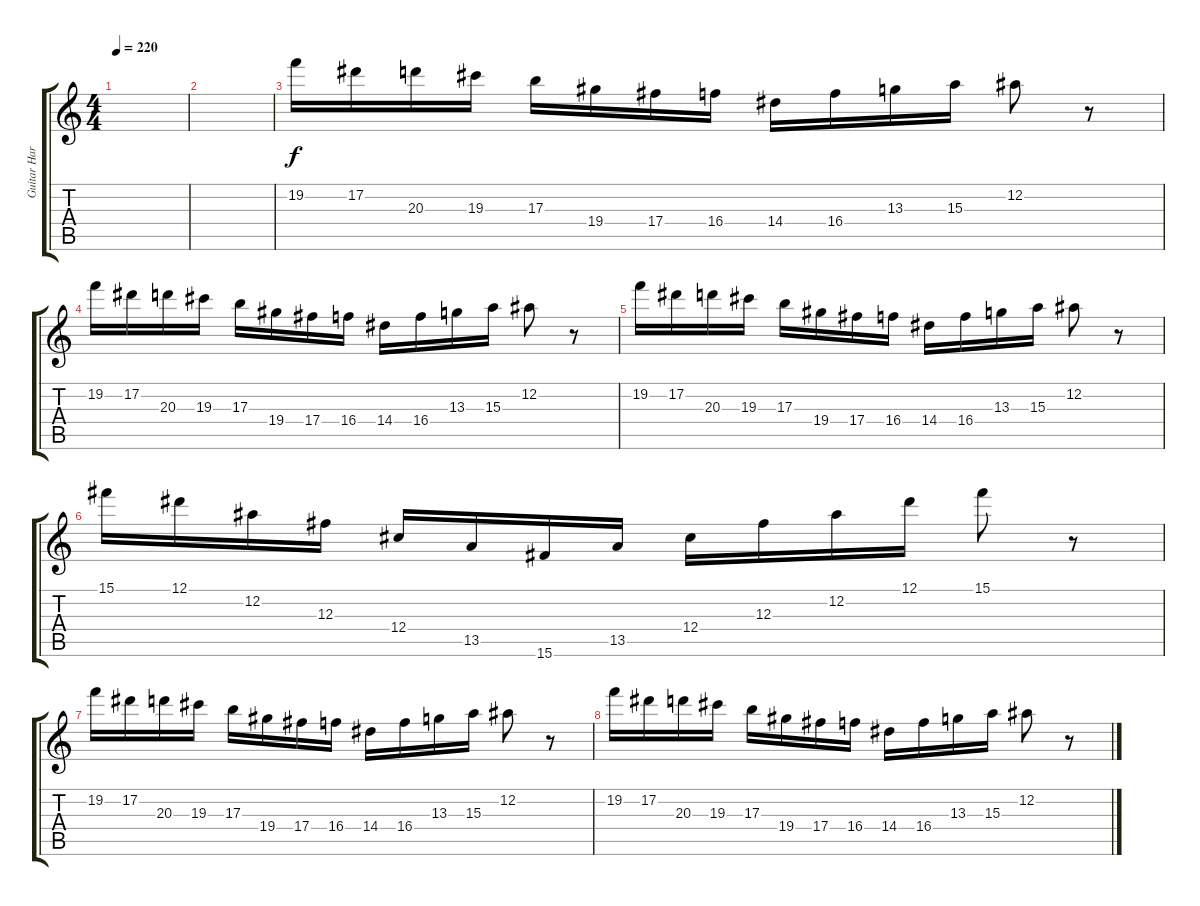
\track ("Guitar Harmo" "Guitar Har") {instrument overdrivenguitar}
\staff {score tabs}
\tuning (Eb4 Bb3 Gb3 Db3 Ab2 Eb2) {hide}
\ts (4 4)
\tempo 220
\clef g2
\ks c
|
|
19.2.16 17.2.16 20.3.16 19.3.16 17.3.16 19.4.16 17.4.16 16.4.16 14.4.16 16.4.16 13.3.16 15.3.16 12.2.8 r.8 |
19.2.16 17.2.16 20.3.16 19.3.16 17.3.16 19.4.16 17.4.16 16.4.16 14.4.16 16.4.16 13.3.16 15.3.16 12.2.8 r.8 |
19.2.16 17.2.16 20.3.16 19.3.16 17.3.16 19.4.16 17.4.16 16.4.16 14.4.16 16.4.16 13.3.16 15.3.16 12.2.8 r.8 |
15.1.16 12.1.16 12.2.16 12.3.16 12.4.16 13.5.16 15.6.16 13.5.16 12.4.16 12.3.16 12.2.16 12.1.16 15.1.8 r.8 |
19.2.16 17.2.16 20.3.16 19.3.16 17.3.16 19.4.16 17.4.16 16.4.16 14.4.16 16.4.16 13.3.16 15.3.16 12.2.8 r.8 |
19.2.16 17.2.16 20.3.16 19.3.16 17.3.16 19.4.16 17.4.16 16.4.16 14.4.16 16.4.16 13.3.16 15.3.16 12.2.8 r.8
